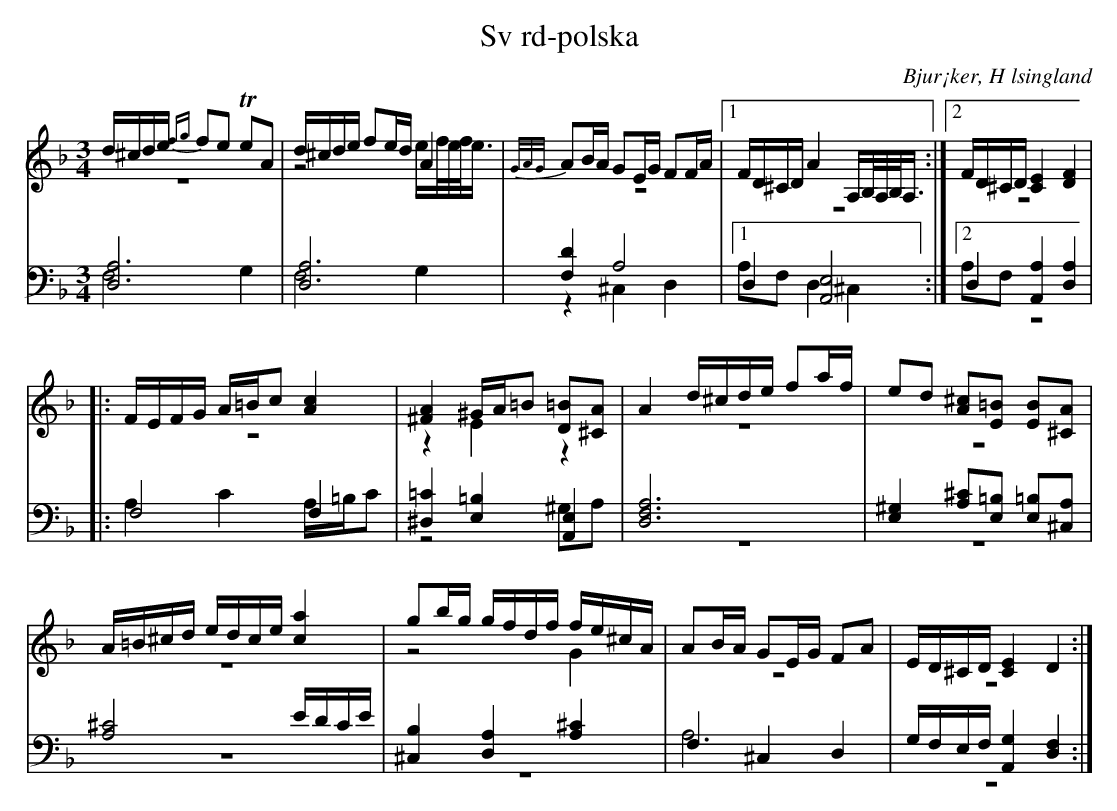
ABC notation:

X:1
T: Sv rd-polska
O: Bjur¡ker, H lsingland
M: 3/4
L: 1/8
K: Dm
V:1
V:2 merge
V:3
V:4 merge
V:1
d/^c/d/e/ {fg}fe TeA|d/^c/d/e/ fe/d/ A2|{G/A/G/}AB/A/ GE/G/ FF/A/|1 F/D/^C/D/ A2 A,/B,//A,//B,//A,3/4:|2 F/D/^C/D/ [C2E2] [D2F2]|
|:F/E/F/G/ A/=B/c [A2c2]|[^F2A2] ^G/A/=B [D=B][^CA]|A2 d/^c/d/e/ fa/f/|ed [A^c][E=B] [EB][^CA]|
A/=B/^c/d/ e/d/c/e/ [c2a2]|gb/g/ g/f/d/f/ f/e/^c/A/|AB/A/ GE/G/ FA|E/D/^C/D/ [C2E2] D2:|
V:2
z6|z4 e/f//e//f//e3/4|z6|1 z6:|2 z6|
|:z6|z2 E2 z2|z6|z6|
z6|z4 G2|z6|z6:|
V:3 clef=bass
[D,6A,6]|[D,6A,6]|[F,2D2] A,4|1 D,2 [A,,4E,4]:|2 D,2 [A,,2A,2] [D,2A,2]|
|:F,4 F,2|[^D,2=C2] [E,2=B,2] [A,,2E,2]|[D,6F,6A,6]|[E,2^G,2] [A,^C][E,=B,] [E,=B,][^C,A,]|
[A,4^C4] E/D/C/E/|[^C,2B,2]  [D,2A,2] [A,2^C2]|F,2 ^C,2 D,2|G,/F,/E,/F,/ [A,,2G,2] [D,2F,2]:|
V:4 clef=bass
F,4 G,2|F,4 G,2|z2 ^C,2 D,2|1 A,F, D,2 ^C,2:|2 A,F,  z4|
|:A,2 C2 A,/=B,/C|z4 ^G,A,|z6|z6|
z6|z6|A,6|z6:|
